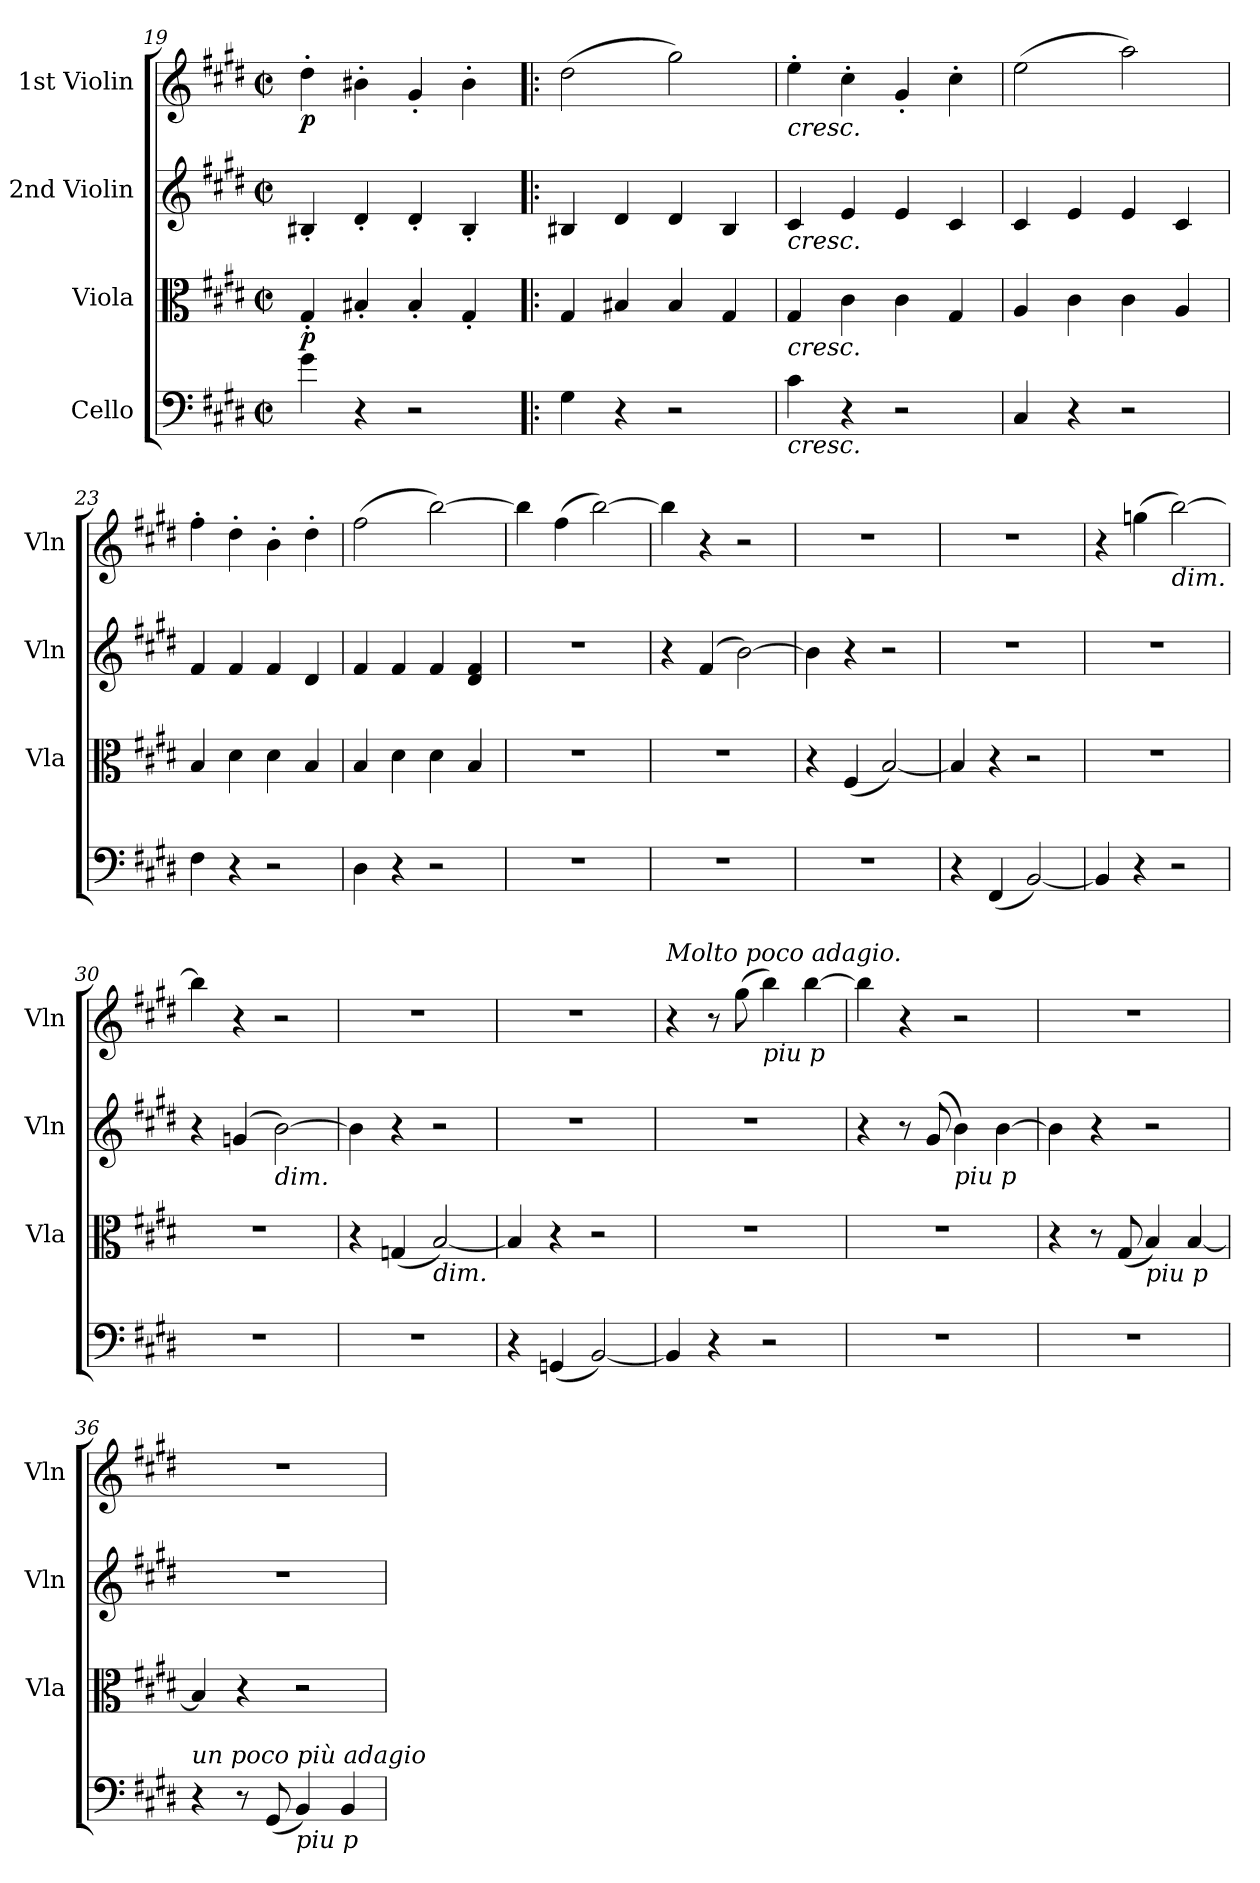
**kern	**dynam	**kern	**kern	**kern	**dynam
*part4	*part4	*part3	*part2	*part1	*part1
*staff4	*staff4	*staff3	*staff2	*staff1	*staff1
*I"Cello	*	*I"Viola	*I"2nd Violin	*I"1st Violin	*
*	*	*I'Vla	*I'Vln	*I'Vln	*
*clefF4	*	*clefC3	*clefG2	*clefG2	*
*k[f#c#g#d#]	*	*k[f#c#g#d#]	*k[f#c#g#d#]	*k[f#c#g#d#]	*
*E:	*	*E:	*E:	*E:	*
*M2/2	*	*M2/2	*M2/2	*M2/2	*
*met(c|)	*	*met(c|)	*met(c|)	*met(c|)	*
=19	=19	=19	=19	=19	=19
!	!LO:DY:a	!	!	!	!
4g#	p	4G#'	4B#X'	4dd#'	p
4r	.	4B#X'	4d#'	4b#X'	.
2r	.	4B#'	4d#'	4g#'	.
.	.	4G#'	4B#'	4b#'	.
=20!|:	=20!|:	=20!|:	=20!|:	=20!|:	=20!|:
4G#	.	4G#	4B#X	(2dd#	.
4r	.	4B#X	4d#	.	.
2r	.	4B#	4d#	2gg#)	.
.	.	4G#	4B#	.	.
=21	=21	=21	=21	=21	=21
!	!	!	!	!LO:TX:b:i:t=cresc.	!
!	!	!	!LO:TX:b:i:t=cresc.	!	!
!	!	!LO:TX:b:i:t=cresc.	!	!	!
!LO:TX:b:i:t=cresc.	!	!	!	!	!
4c#	.	4G#	4c#	4ee'	.
4r	.	4c#	4e	4cc#'	.
2r	.	4c#	4e	4g#'	.
.	.	4G#	4c#	4cc#'	.
=22	=22	=22	=22	=22	=22
4C#	.	4A	4c#	(2ee	.
4r	.	4c#	4e	.	.
2r	.	4c#	4e	2aa)	.
.	.	4A	4c#	.	.
=23	=23	=23	=23	=23	=23
4F#	.	4B	4f#	4ff#'	.
4r	.	4d#	4f#	4dd#'	.
2r	.	4d#	4f#	4b'	.
.	.	4B	4d#	4dd#'	.
=24	=24	=24	=24	=24	=24
4D#	.	4B	4f#	(2ff#	.
4r	.	4d#	4f#	.	.
2r	.	4d#	4f#	[2bb)	.
.	.	4B	4d# 4f#	.	.
=25	=25	=25	=25	=25	=25
1r	.	1r	1r	4bb]	.
.	.	.	.	(4ff#	.
.	.	.	.	[2bb)	.
=26	=26	=26	=26	=26	=26
1r	.	1r	4r	4bb]	.
.	.	.	(4f#	4r	.
.	.	.	[2b)	2r	.
=27	=27	=27	=27	=27	=27
1r	.	4r	4b]	1r	.
.	.	(4F#	4r	.	.
.	.	[2B)	2r	.	.
=28	=28	=28	=28	=28	=28
4r	.	4B]	1r	1r	.
(4FF#	.	4r	.	.	.
[2BB)	.	2r	.	.	.
=29	=29	=29	=29	=29	=29
4BB]	.	1r	1r	4r	.
4r	.	.	.	(4ggn	.
!	!	!	!	!LO:TX:b:i:t=dim.	!
2r	.	.	.	[2bb)	.
=30	=30	=30	=30	=30	=30
1r	.	1r	4r	4bb]	.
.	.	.	(4gn	4r	.
!	!	!	!LO:TX:b:i:t=dim.	!	!
.	.	.	[2b)	2r	.
=31	=31	=31	=31	=31	=31
1r	.	4r	4b]	1r	.
.	.	(4Gn	4r	.	.
!	!	!LO:TX:b:i:t=dim.	!	!	!
.	.	[2B)	2r	.	.
=32	=32	=32	=32	=32	=32
4r	.	4B]	1r	1r	.
(4GGn	.	4r	.	.	.
[2BB)	.	2r	.	.	.
=33	=33	=33	=33	=33	=33
!	!	!	!	!LO:TX:a:i:t=Molto poco adagio.	!
4BB]	.	1r	1r	4r	.
4r	.	.	.	8r	.
.	.	.	.	(8gg#	.
!	!	!	!	!LO:TX:b:i:t=piu p	!
2r	.	.	.	4bb)	.
.	.	.	.	[4bb	.
=34	=34	=34	=34	=34	=34
1r	.	1r	4r	4bb]	.
.	.	.	8r	4r	.
.	.	.	(8g#	.	.
!	!	!	!LO:TX:b:i:t=piu p	!	!
.	.	.	4b)	2r	.
.	.	.	[4b	.	.
=35	=35	=35	=35	=35	=35
1r	.	4r	4b]	1r	.
.	.	8r	4r	.	.
.	.	(8G#	.	.	.
!	!	!LO:TX:b:i:t=piu p	!	!	!
.	.	4B)	2r	.	.
.	.	[4B	.	.	.
=36	=36	=36	=36	=36	=36
!LO:TX:a:i:t=un poco più adagio	!	!	!	!	!
4r	.	4B]	1r	1r	.
8r	.	4r	.	.	.
(8GG#	.	.	.	.	.
!LO:TX:b:i:t=piu p	!	!	!	!	!
4BB)	.	2r	.	.	.
4BB	.	.	.	.	.
=	=	=	=	=	=
*-	*-	*-	*-	*-	*-
